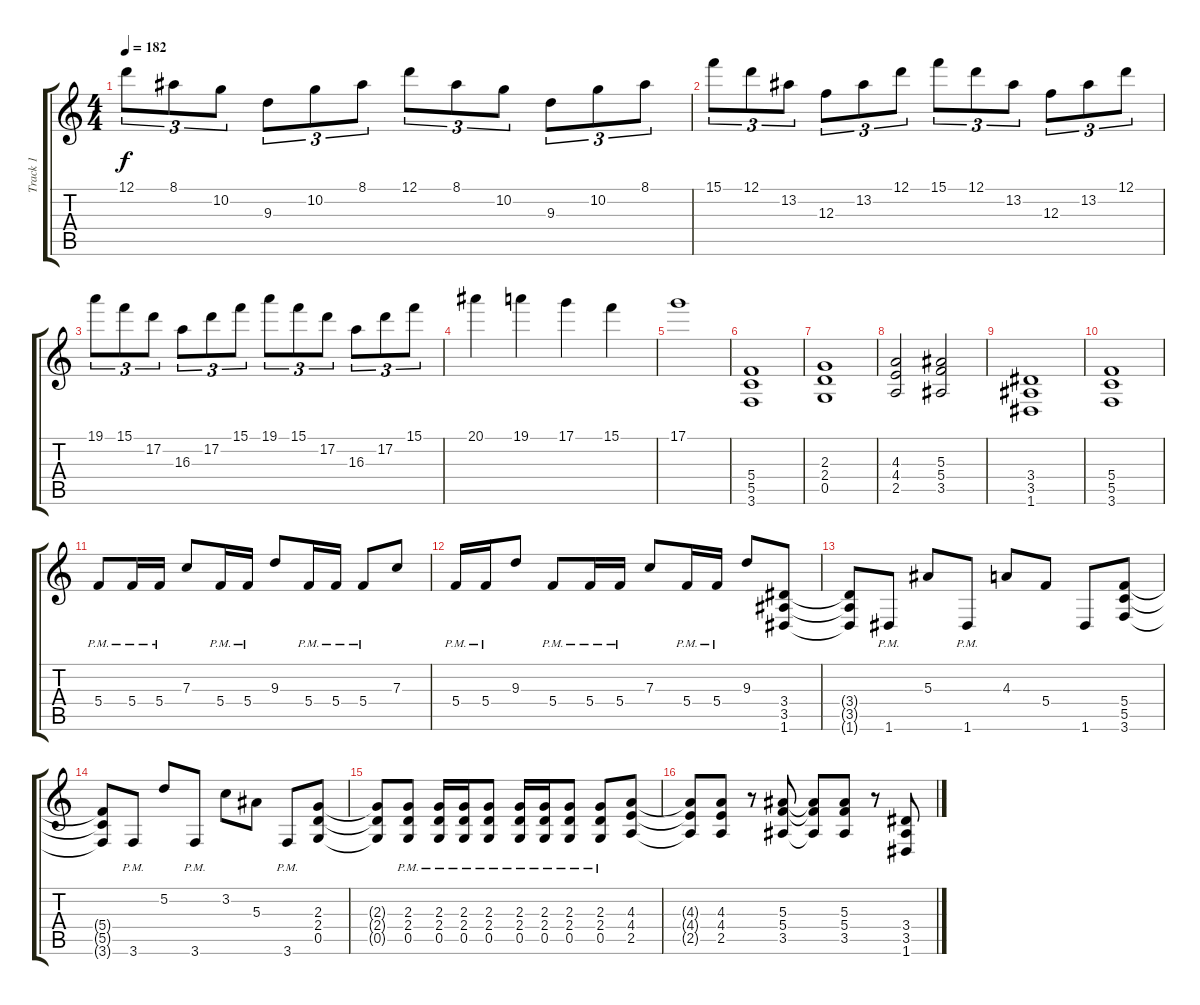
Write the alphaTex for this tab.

\track ("Track 1" "Track 1") {instrument distortionguitar}
\staff {score tabs}
\tuning (D4 A3 F3 C3 G2 D2) {hide}
\ts (4 4)
\tempo 182
\clef g2
\ks c
12.1.8{tu (3 2) dy f} 8.1.8{tu (3 2)} 10.2.8{tu (3 2)} 9.3.8{tu (3 2)} 10.2.8{tu (3 2)} 8.1.8{tu (3 2)} 12.1.8{tu (3 2)} 8.1.8{tu (3 2)} 10.2.8{tu (3 2)} 9.3.8{tu (3 2)} 10.2.8{tu (3 2)} 8.1.8{tu (3 2)} |
15.1.8{tu (3 2)} 12.1.8{tu (3 2)} 13.2.8{tu (3 2)} 12.3.8{tu (3 2)} 13.2.8{tu (3 2)} 12.1.8{tu (3 2)} 15.1.8{tu (3 2)} 12.1.8{tu (3 2)} 13.2.8{tu (3 2)} 12.3.8{tu (3 2)} 13.2.8{tu (3 2)} 12.1.8{tu (3 2)} |
19.1.8{tu (3 2)} 15.1.8{tu (3 2)} 17.2.8{tu (3 2)} 16.3.8{tu (3 2)} 17.2.8{tu (3 2)} 15.1.8{tu (3 2)} 19.1.8{tu (3 2)} 15.1.8{tu (3 2)} 17.2.8{tu (3 2)} 16.3.8{tu (3 2)} 17.2.8{tu (3 2)} 15.1.8{tu (3 2)} |
20.1.4 19.1.4 17.1.4 15.1.4 |
17.1.1 |
(5.4 5.5 3.6).1 |
(2.3 2.4 0.5).1 |
(4.3 4.4 2.5).2 (5.3 5.4 3.5).2 |
(3.4 3.5 1.6).1 |
(5.4 5.5 3.6).1 |
5.4{pm}.8 5.4{pm}.16 5.4{pm}.16 7.3.8 5.4{pm}.16 5.4{pm}.16 9.3.8 5.4{pm}.16 5.4{pm}.16 5.4{pm}.8 7.3.8 |
5.4{pm}.16 5.4{pm}.16 9.3.8 5.4{pm}.8 5.4{pm}.16 5.4{pm}.16 7.3.8 5.4{pm}.16 5.4{pm}.16 9.3.8 (3.4 3.5 1.6).8 |
(3.4{t} 3.5{t} 1.6{t}).8 1.6{pm}.8 5.3.8 1.6{pm}.8 4.3.8 5.4.8 1.6.8 (5.4 5.5 3.6).8 |
(5.4{t} 5.5{t} 3.6{t}).8 3.6{pm}.8 5.2.8 3.6{pm}.8 3.2.8 5.3.8 3.6{pm}.8 (2.3 2.4 0.5).8 |
(2.3{t} 2.4{t} 0.5{t}).8 (2.3{pm} 2.4{pm} 0.5{pm}).8 (2.3{pm} 2.4{pm} 0.5{pm}).16 (2.3{pm} 2.4{pm} 0.5{pm}).16 (2.3{pm} 2.4{pm} 0.5{pm}).8 (2.3{pm} 2.4{pm} 0.5{pm}).16 (2.3{pm} 2.4{pm} 0.5{pm}).16 (2.3{pm} 2.4{pm} 0.5{pm}).8 (2.3{pm} 2.4{pm} 0.5{pm}).8 (4.3 4.4 2.5).8 |
(4.3{t} 4.4{t} 2.5{t}).8 (4.3 4.4 2.5).8 r.8 (5.3 5.4 3.5).8 (5.3{t} 5.4{t} 3.5{t}).8 (5.3 5.4 3.5).8 r.8 (3.4 3.5 1.6).8
